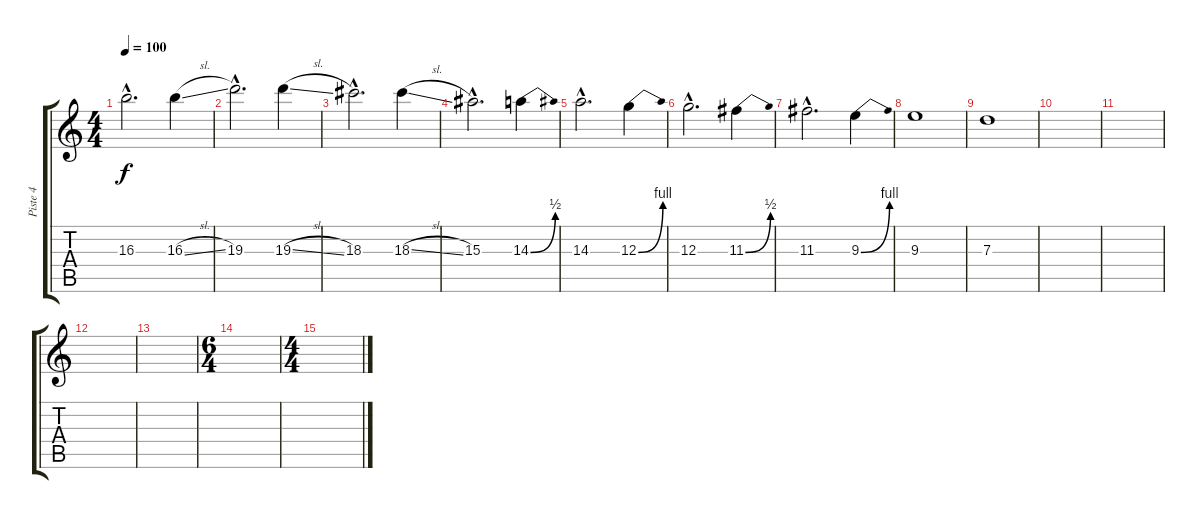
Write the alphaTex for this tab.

\track ("Piste 4" "Piste 4") {instrument overdrivenguitar}
\staff {score tabs}
\tuning (E4 B3 G3 D3 A2 E2) {hide}
\ts (4 4)
\tempo 100
\clef g2
\ks c
16.3{hac}.2{d dy f} 16.3{sl}.4 |
19.3{hac}.2{d} 19.3{sl}.4 |
18.3{hac}.2{d} 18.3{sl}.4 |
15.3{hac}.2{d} 14.3{be (bend 0 0 60 2)}.4 |
14.3{hac}.2{d} 12.3{be (bend 0 0 60 4)}.4 |
12.3{hac}.2{d} 11.3{be (bend 0 0 60 2)}.4 |
11.3{hac}.2{d} 9.3{be (bend 0 0 60 4)}.4 |
9.3.1 |
7.3.1 |
|
|
|
|
\ts (6 4)
|
\ts (4 4)
